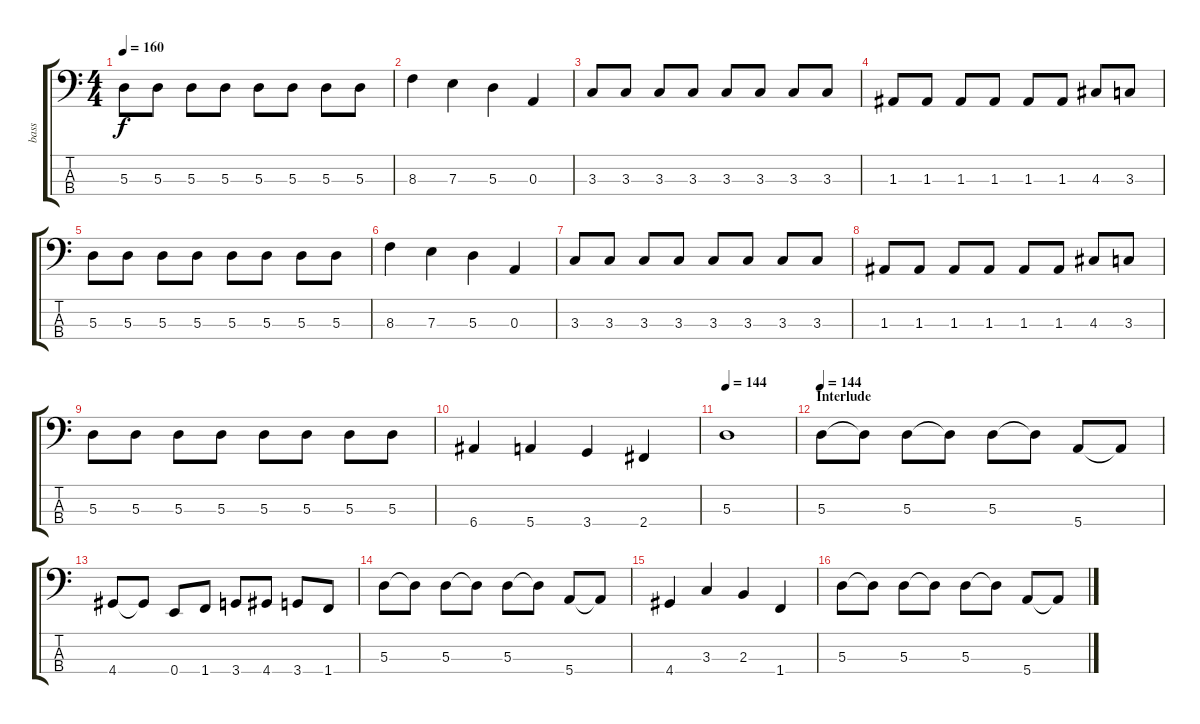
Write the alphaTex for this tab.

\track ("bass" "bass") {instrument electricbasspick}
\staff {score tabs}
\tuning (G2 D2 A1 E1) {hide}
\ts (4 4)
\tempo 160
\clef f4
\ks c
5.3.8{dy f} 5.3.8 5.3.8 5.3.8 5.3.8 5.3.8 5.3.8 5.3.8 |
8.3.4 7.3.4 5.3.4 0.3.4 |
3.3.8 3.3.8 3.3.8 3.3.8 3.3.8 3.3.8 3.3.8 3.3.8 |
1.3.8 1.3.8 1.3.8 1.3.8 1.3.8 1.3.8 4.3.8 3.3.8 |
5.3.8 5.3.8 5.3.8 5.3.8 5.3.8 5.3.8 5.3.8 5.3.8 |
8.3.4 7.3.4 5.3.4 0.3.4 |
3.3.8 3.3.8 3.3.8 3.3.8 3.3.8 3.3.8 3.3.8 3.3.8 |
1.3.8 1.3.8 1.3.8 1.3.8 1.3.8 1.3.8 4.3.8 3.3.8 |
5.3.8 5.3.8 5.3.8 5.3.8 5.3.8 5.3.8 5.3.8 5.3.8 |
6.4.4 5.4.4 3.4.4 2.4.4 |
\tempo 144
5.3.1 |
\section ("" "Interlude")
\tempo 144
5.3.8 5.3{t}.8 5.3.8 5.3{t}.8 5.3.8 5.3{t}.8 5.4.8 5.4{t}.8 |
4.4.8 4.4{t}.8 0.4.8 1.4.8 3.4.8 4.4.8 3.4.8 1.4.8 |
5.3.8 5.3{t}.8 5.3.8 5.3{t}.8 5.3.8 5.3{t}.8 5.4.8 5.4{t}.8 |
4.4.4 3.3.4 2.3.4 1.4.4 |
5.3.8 5.3{t}.8 5.3.8 5.3{t}.8 5.3.8 5.3{t}.8 5.4.8 5.4{t}.8
